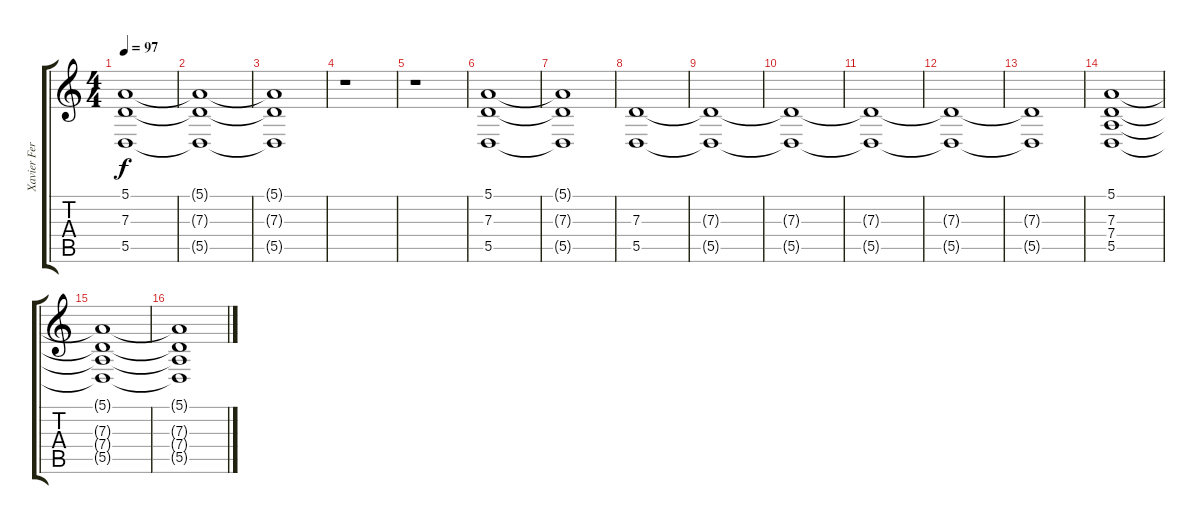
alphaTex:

\track ("Xavier Ferreiro" "Xavier Fer") {instrument synthstrings2}
\staff {score tabs}
\tuning (E4 B3 G3 D3 A2 E2) {hide}
\ts (4 4)
\tempo 97
\clef g2
\ks c
(5.1{t} 7.3{t} 5.5{t}).1{dy f} |
(5.1{t} 7.3{t} 5.5{t}).1 |
(5.1{t} 7.3{t} 5.5{t}).1{volume 0} |
r.1 |
r.1 |
(5.1 7.3 5.5).1{volume 8} |
(5.1{t} 7.3{t} 5.5{t}).1 |
(7.3 5.5).1 |
(7.3{t} 5.5{t}).1 |
(7.3{t} 5.5{t}).1 |
(7.3{t} 5.5{t}).1 |
(7.3{t} 5.5{t}).1 |
(7.3{t} 5.5{t}).1 |
(5.1 7.3 7.4 5.5).1 |
(5.1{t} 7.3{t} 7.4{t} 5.5{t}).1 |
(5.1{t} 7.3{t} 7.4{t} 5.5{t}).1
